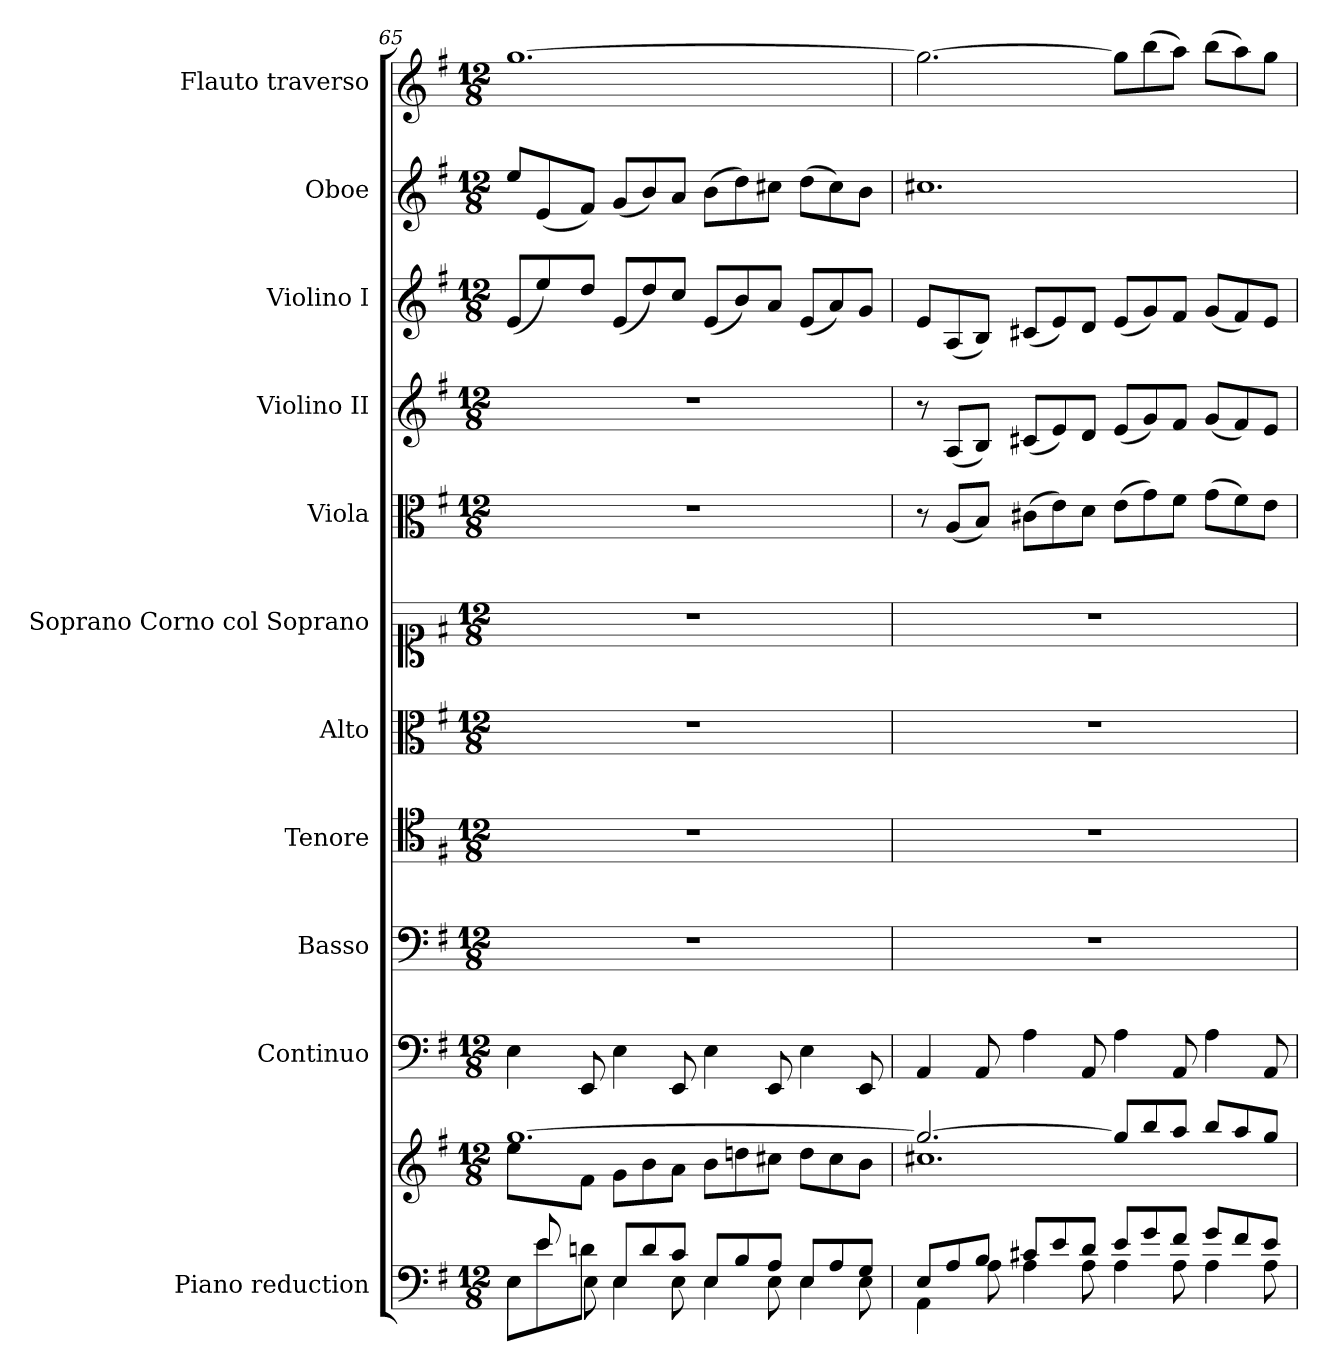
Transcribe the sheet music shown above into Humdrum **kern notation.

**kern	**kern	**kern	**kern	**kern	**kern	**kern	**kern	**kern	**kern	**kern	**kern
*part11	*part11	*part10	*part9	*part8	*part7	*part6	*part5	*part4	*part3	*part2	*part1
*staff12	*staff11	*staff10	*staff9	*staff8	*staff7	*staff6	*staff5	*staff4	*staff3	*staff2	*staff1
*I"Piano reduction	*	*I"Continuo	*I"Basso	*I"Tenore	*I"Alto	*I"Soprano Corno col Soprano	*I"Viola	*I"Violino II	*I"Violino I	*I"Oboe	*I"Flauto traverso
*I'Pno	*	*	*	*	*	*	*I'Vla	*I'Vln	*I'Vln	*I'Ob	*I'Fl
*clefF4	*clefG2	*clefF4	*clefF4	*clefC4	*clefC3	*clefC1	*clefC3	*clefG2	*clefG2	*clefG2	*clefG2
*k[f#]	*k[f#]	*k[f#]	*k[f#]	*k[f#]	*k[f#]	*k[f#]	*k[f#]	*k[f#]	*k[f#]	*k[f#]	*k[f#]
*M12/8	*M12/8	*M12/8	*M12/8	*M12/8	*M12/8	*M12/8	*M12/8	*M12/8	*M12/8	*M12/8	*M12/8
=65	=65	=65	=65	=65	=65	=65	=65	=65	=65	=65	=65
*^	*^	*	*	*	*	*	*	*	*	*	*
*	*^	*	*	*	*	*	*	*	*	*	*	*	*
8ryy	8E/L	4E\	[1.gg	8ee\L	4E\	1.r	1.r	1.r	1.r	1.r	1.r	(8e/L	8ee/L	[1.gg
8e/	8e\	.	.	8ryy	.	.	.	.	.	.	.	8ee/)	(8e/	.
1ryy	8dn\J	8E\	.	8f#\J	8EE/	.	.	.	.	.	.	8dd/J	8f#/J)	.
.	8E/L	4E\	.	8g\L	4E\	.	.	.	.	.	.	(8e/L	(8g/L	.
.	8d/	.	.	8b\	.	.	.	.	.	.	.	8dd/)	8b/)	.
.	8c/J	8E\	.	8a\J	8EE/	.	.	.	.	.	.	8cc/J	8a/J	.
.	8E/L	4E\	.	8b\L	4E\	.	.	.	.	.	.	(8e/L	(8b\L	.
.	8B/	.	.	8ddn\	.	.	.	.	.	.	.	8b/)	8dd\)	.
.	8A/J	8E\	.	8cc#X\J	8EE/	.	.	.	.	.	.	8a/J	8cc#X\J	.
.	8E/L	4E\	.	8dd\L	4E\	.	.	.	.	.	.	(8e/L	(8dd\L	.
4ryy	8A/	.	.	8cc#\	.	.	.	.	.	.	.	8a/)	8cc#\)	.
.	8G/J	8E\	.	8b\J	8EE/	.	.	.	.	.	.	8g/J	8b\J	.
*	*v	*v	*	*	*	*	*	*	*	*	*	*	*	*
=66	=66	=66	=66	=66	=66	=66	=66	=66	=66	=66	=66	=66	=66
8E/L	4AA\	2.gg/_	1.cc#X	4AA/	1.r	1.r	1.r	1.r	8r	8r	8e/L	1.cc#X	2.gg\_
8A/	.	.	.	.	.	.	.	.	(8A/L	(8A/L	(8A/	.	.
8B/J	8A\	.	.	8AA/	.	.	.	.	8B/J)	8B/J)	8B/J)	.	.
8c#X/L	4A\	.	.	4A\	.	.	.	.	(8c#X\L	(8c#X/L	(8c#X/L	.	.
8e/	.	.	.	.	.	.	.	.	8e\)	8e/)	8e/)	.	.
8d/J	8A\	.	.	8AA/	.	.	.	.	8d\J	8d/J	8d/J	.	.
8e/L	4A\	8gg/L]	.	4A\	.	.	.	.	(8e\L	(8e/L	(8e/L	.	8gg\L]
8g/	.	8bb/	.	.	.	.	.	.	8g\)	8g/)	8g/)	.	(8bb\
8f#/J	8A\	8aa/J	.	8AA/	.	.	.	.	8f#\J	8f#/J	8f#/J	.	8aa\J)
8g/L	4A\	8bb/L	.	4A\	.	.	.	.	(8g\L	(8g/L	(8g/L	.	(8bb\L
8f#/	.	8aa/	.	.	.	.	.	.	8f#\)	8f#/)	8f#/)	.	8aa\)
8e/J	8A\	8gg/J	.	8AA/	.	.	.	.	8e\J	8e/J	8e/J	.	8gg\J
*v	*v	*	*	*	*	*	*	*	*	*	*	*	*
*	*v	*v	*	*	*	*	*	*	*	*	*	*
=	=	=	=	=	=	=	=	=	=	=	=
*-	*-	*-	*-	*-	*-	*-	*-	*-	*-	*-	*-
